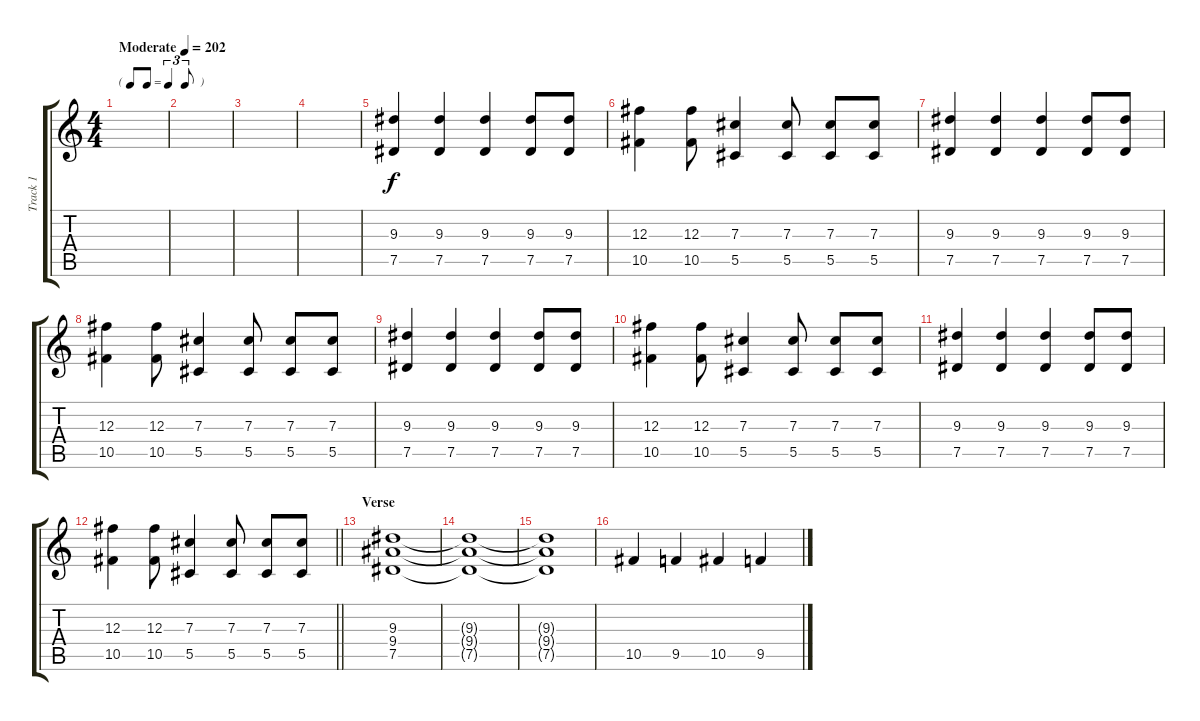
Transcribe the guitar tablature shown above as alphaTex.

\track ("Track 1" "Track 1") {instrument distortionguitar}
\staff {score tabs}
\tuning (Eb4 Bb3 Gb3 Db3 Ab2 Eb2) {hide}
\ts (4 4)
\tf triplet8th
\tempo (202 "Moderate")
\clef g2
\ks c
|
|
|
|
(9.3 7.5).4 (9.3 7.5).4 (9.3 7.5).4 (9.3 7.5).8 (9.3 7.5).8 |
(12.3 10.5).4 (12.3 10.5).8 (7.3 5.5).4 (7.3 5.5).8 (7.3 5.5).8 (7.3 5.5).8 |
(9.3 7.5).4 (9.3 7.5).4 (9.3 7.5).4 (9.3 7.5).8 (9.3 7.5).8 |
(12.3 10.5).4 (12.3 10.5).8 (7.3 5.5).4 (7.3 5.5).8 (7.3 5.5).8 (7.3 5.5).8 |
(9.3 7.5).4 (9.3 7.5).4 (9.3 7.5).4 (9.3 7.5).8 (9.3 7.5).8 |
(12.3 10.5).4 (12.3 10.5).8 (7.3 5.5).4 (7.3 5.5).8 (7.3 5.5).8 (7.3 5.5).8 |
(9.3 7.5).4 (9.3 7.5).4 (9.3 7.5).4 (9.3 7.5).8 (9.3 7.5).8 |
\barLineRight lightlight
(12.3 10.5).4 (12.3 10.5).8 (7.3 5.5).4 (7.3 5.5).8 (7.3 5.5).8 (7.3 5.5).8 |
\section ("" "Verse")
(9.3 9.4 7.5).1 |
(9.3{t} 9.4{t} 7.5{t}).1 |
(9.3{t} 9.4{t} 7.5{t}).1 |
10.5.4 9.5.4 10.5.4 9.5.4
